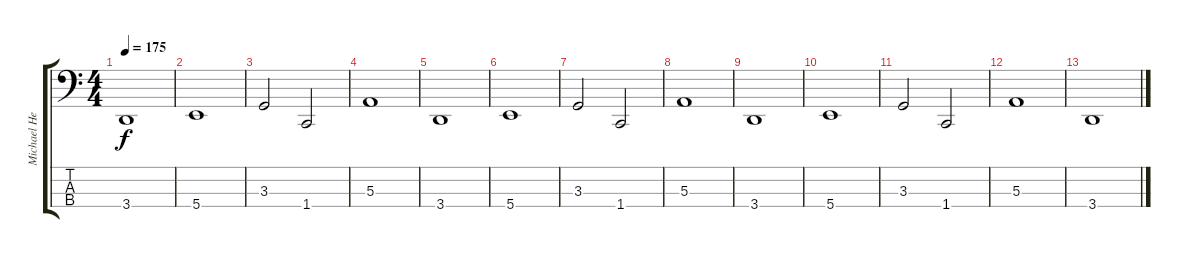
\track ("Michael Hedlund" "Michael He") {instrument electricbasspick}
\staff {score tabs}
\tuning (D2 A1 E1 B0) {hide}
\ts (4 4)
\tempo 175
\clef f4
\ks c
3.4.1{dy f} |
5.4.1 |
3.3.2 1.4.2 |
5.3.1 |
3.4.1 |
5.4.1 |
3.3.2 1.4.2 |
5.3.1 |
3.4.1 |
5.4.1 |
3.3.2 1.4.2 |
5.3.1 |
3.4.1
